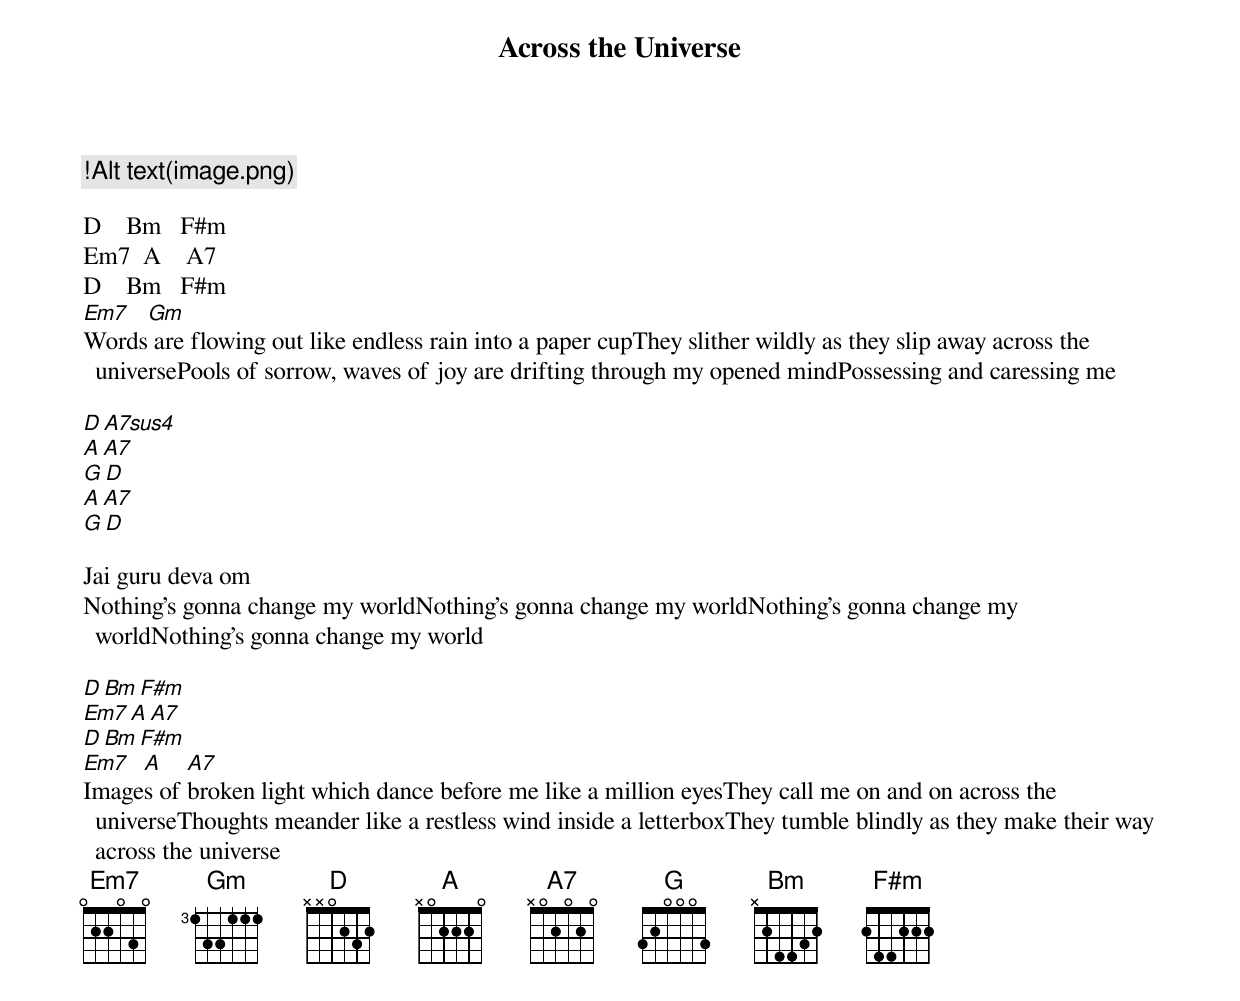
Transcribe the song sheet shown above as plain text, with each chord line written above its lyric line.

Across the Universe

![Alt text](image.png)

D    Bm   F#m
Em7  A    A7
D    Bm   F#m
Em7  Gm
Words are flowing out like endless rain into a paper cup\
They slither wildly as they slip away across the universe\
Pools of sorrow, waves of joy are drifting through my opened mind\
Possessing and caressing me

D    A7sus4
A    A7
G    D
A    A7
G    D

Jai guru deva om
Nothing's gonna change my world\
Nothing's gonna change my world\
Nothing's gonna change my world\
Nothing's gonna change my world

D    Bm   F#m
Em7  A    A7
D    Bm   F#m
Em7  A    A7
Images of broken light which dance before me like a million eyes\
They call me on and on across the universe\
Thoughts meander like a restless wind inside a letterbox\
They tumble blindly as they make their way across the universe
